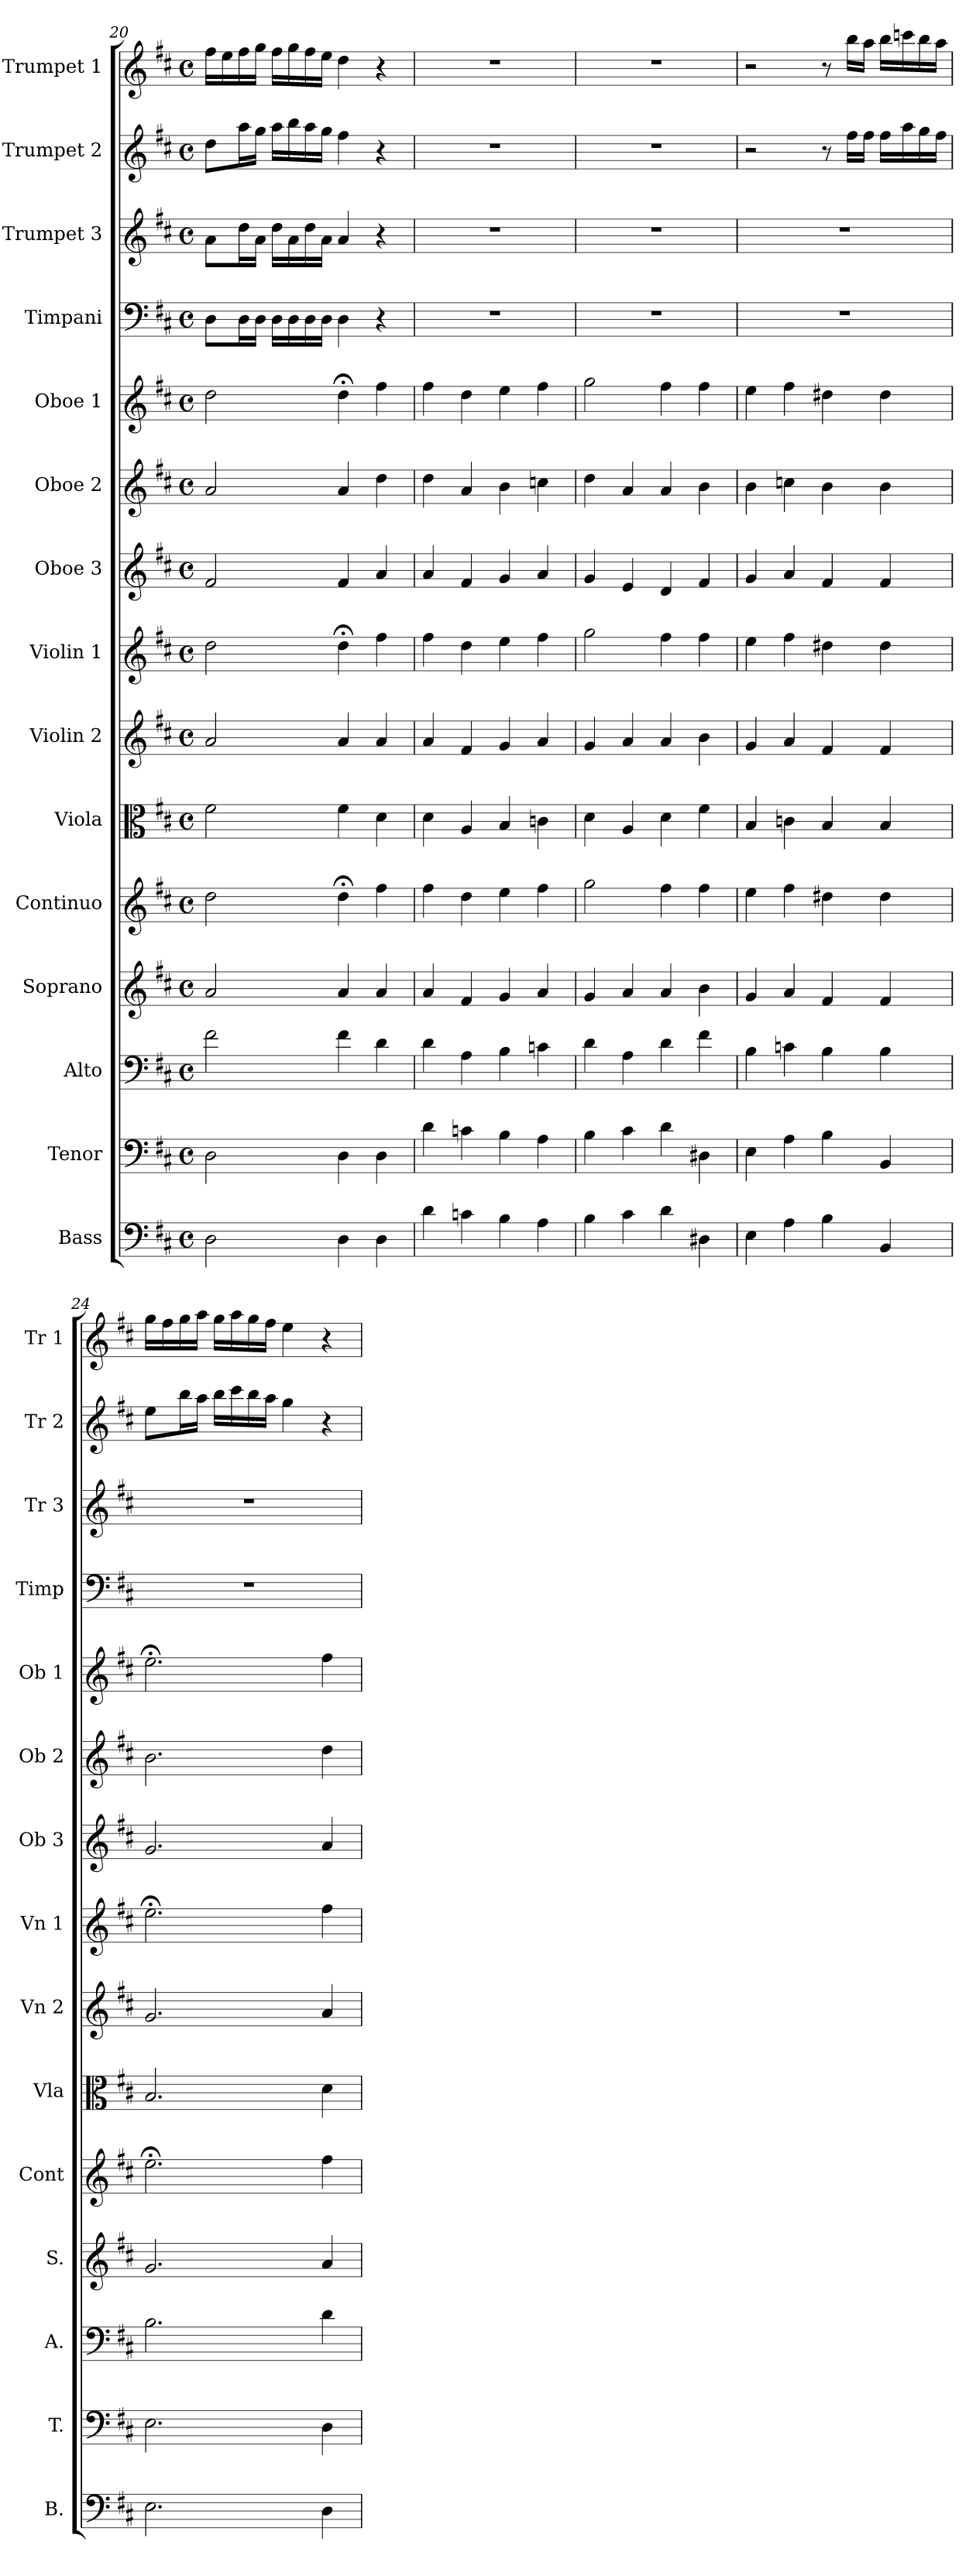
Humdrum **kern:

**kern	**kern	**kern	**kern	**kern	**kern	**kern	**kern	**kern	**kern	**kern	**kern	**kern	**kern	**kern
*part15	*part14	*part13	*part12	*part11	*part10	*part9	*part8	*part7	*part6	*part5	*part4	*part3	*part2	*part1
*staff15	*staff14	*staff13	*staff12	*staff11	*staff10	*staff9	*staff8	*staff7	*staff6	*staff5	*staff4	*staff3	*staff2	*staff1
*I"Bass	*I"Tenor	*I"Alto	*I"Soprano	*I"Continuo	*I"Viola	*I"Violin 2	*I"Violin 1	*I"Oboe 3	*I"Oboe 2	*I"Oboe 1	*I"Timpani	*I"Trumpet 3	*I"Trumpet 2	*I"Trumpet 1
*I'B.	*I'T.	*I'A.	*I'S.	*I'Cont	*I'Vla	*I'Vn 2	*I'Vn 1	*I'Ob 3	*I'Ob 2	*I'Ob 1	*I'Timp	*I'Tr 3	*I'Tr 2	*I'Tr 1
*clefF4	*clefF4	*clefF4	*clefG2	*clefG2	*clefC3	*clefG2	*clefG2	*clefG2	*clefG2	*clefG2	*clefF4	*clefG2	*clefG2	*clefG2
*	*	*	*	*	*	*	*	*	*	*	*	*ITrd1c2	*ITrd1c2	*ITrd1c2
*k[f#c#]	*k[f#c#]	*k[f#c#]	*k[f#c#]	*k[f#c#]	*k[f#c#]	*k[f#c#]	*k[f#c#]	*k[f#c#]	*k[f#c#]	*k[f#c#]	*k[f#c#]	*k[]	*k[]	*k[]
*D:	*D:	*D:	*D:	*D:	*D:	*D:	*D:	*D:	*D:	*D:	*D:	*C:	*C:	*C:
*M4/4	*M4/4	*M4/4	*M4/4	*M4/4	*M4/4	*M4/4	*M4/4	*M4/4	*M4/4	*M4/4	*M4/4	*M4/4	*M4/4	*M4/4
*met(c)	*met(c)	*met(c)	*met(c)	*met(c)	*met(c)	*met(c)	*met(c)	*met(c)	*met(c)	*met(c)	*met(c)	*met(c)	*met(c)	*met(c)
=20	=20	=20	=20	=20	=20	=20	=20	=20	=20	=20	=20	=20	=20	=20
2D\	2D\	2f#\	2a/	2dd\	2f#\	2a/	2dd\	2f#/	2a/	2dd\	8D\L	8g\L	8cc\L	16ee\LL
.	.	.	.	.	.	.	.	.	.	.	.	.	.	16dd\
.	.	.	.	.	.	.	.	.	.	.	16D\L	16cc\L	16gg\L	16ee\
.	.	.	.	.	.	.	.	.	.	.	16D\JJ	16g\JJ	16ff\JJ	16ff\JJ
.	.	.	.	.	.	.	.	.	.	.	16D\LL	16cc\LL	16gg\LL	16ee\LL
.	.	.	.	.	.	.	.	.	.	.	16D\	16g\	16aa\	16ff\
.	.	.	.	.	.	.	.	.	.	.	16D\	16cc\	16gg\	16ee\
.	.	.	.	.	.	.	.	.	.	.	16D\JJ	16g\JJ	16ff\JJ	16dd\JJ
4D\	4D\	4f#\	4a/	4dd;<\	4f#\	4a/	4dd;<\	4f#/	4a/	4dd;<\	4D\	4g/	4ee\	4cc\
4D\	4D\	4d\	4a/	4ff#\	4d\	4a/	4ff#\	4a/	4dd\	4ff#\	4r	4r	4r	4r
=21	=21	=21	=21	=21	=21	=21	=21	=21	=21	=21	=21	=21	=21	=21
4d\	4d\	4d\	4a/	4ff#\	4d\	4a/	4ff#\	4a/	4dd\	4ff#\	1r	1r	1r	1r
4cn\	4cn\	4A\	4f#/	4dd\	4A/	4f#/	4dd\	4f#/	4a/	4dd\	.	.	.	.
4B\	4B\	4B\	4g/	4ee\	4B/	4g/	4ee\	4g/	4b\	4ee\	.	.	.	.
4A\	4A\	4cn\	4a/	4ff#\	4cn\	4a/	4ff#\	4a/	4ccn\	4ff#\	.	.	.	.
!!LO:PB:g=z
=22	=22	=22	=22	=22	=22	=22	=22	=22	=22	=22	=22	=22	=22	=22
4B\	4B\	4d\	4g/	2gg\	4d\	4g/	2gg\	4g/	4dd\	2gg\	1r	1r	1r	1r
4c#\	4c#\	4A\	4a/	.	4A/	4a/	.	4e/	4a/	.	.	.	.	.
4d\	4d\	4d\	4a/	4ff#\	4d\	4a/	4ff#\	4d/	4a/	4ff#\	.	.	.	.
4D#X\	4D#X\	4f#\	4b\	4ff#\	4f#\	4b\	4ff#\	4f#/	4b\	4ff#\	.	.	.	.
=23	=23	=23	=23	=23	=23	=23	=23	=23	=23	=23	=23	=23	=23	=23
4E\	4E\	4B\	4g/	4ee\	4B/	4g/	4ee\	4g/	4b\	4ee\	1r	1r	2r	2r
4A\	4A\	4cn\	4a/	4ff#\	4cn\	4a/	4ff#\	4a/	4ccn\	4ff#\	.	.	.	.
4B\	4B\	4B\	4f#/	4dd#X\	4B/	4f#/	4dd#X\	4f#/	4b\	4dd#X\	.	.	8r	8r
.	.	.	.	.	.	.	.	.	.	.	.	.	16ee\LL	16aa\LL
.	.	.	.	.	.	.	.	.	.	.	.	.	16ee\JJ	16gg\JJ
4BB/	4BB/	4B\	4f#/	4dd#\	4B/	4f#/	4dd#\	4f#/	4b\	4dd#\	.	.	16ee\LL	16aa\LL
.	.	.	.	.	.	.	.	.	.	.	.	.	16gg\	16bb-X\
.	.	.	.	.	.	.	.	.	.	.	.	.	16ff\	16aa\
.	.	.	.	.	.	.	.	.	.	.	.	.	16ee\JJ	16gg\JJ
=24	=24	=24	=24	=24	=24	=24	=24	=24	=24	=24	=24	=24	=24	=24
2.E\	2.E\	2.B\	2.g/	2.ee;<\	2.B/	2.g/	2.ee;<\	2.g/	2.b\	2.ee;<\	1r	1r	8dd\L	16ff\LL
.	.	.	.	.	.	.	.	.	.	.	.	.	.	16ee\
.	.	.	.	.	.	.	.	.	.	.	.	.	16aa\L	16ff\
.	.	.	.	.	.	.	.	.	.	.	.	.	16gg\JJ	16gg\JJ
.	.	.	.	.	.	.	.	.	.	.	.	.	16aa\LL	16ff\LL
.	.	.	.	.	.	.	.	.	.	.	.	.	16bb\	16gg\
.	.	.	.	.	.	.	.	.	.	.	.	.	16aa\	16ff\
.	.	.	.	.	.	.	.	.	.	.	.	.	16gg\JJ	16ee\JJ
.	.	.	.	.	.	.	.	.	.	.	.	.	4ff\	4dd\
4D\	4D\	4d\	4a/	4ff#\	4d\	4a/	4ff#\	4a/	4dd\	4ff#\	.	.	4r	4r
=	=	=	=	=	=	=	=	=	=	=	=	=	=	=
*-	*-	*-	*-	*-	*-	*-	*-	*-	*-	*-	*-	*-	*-	*-
